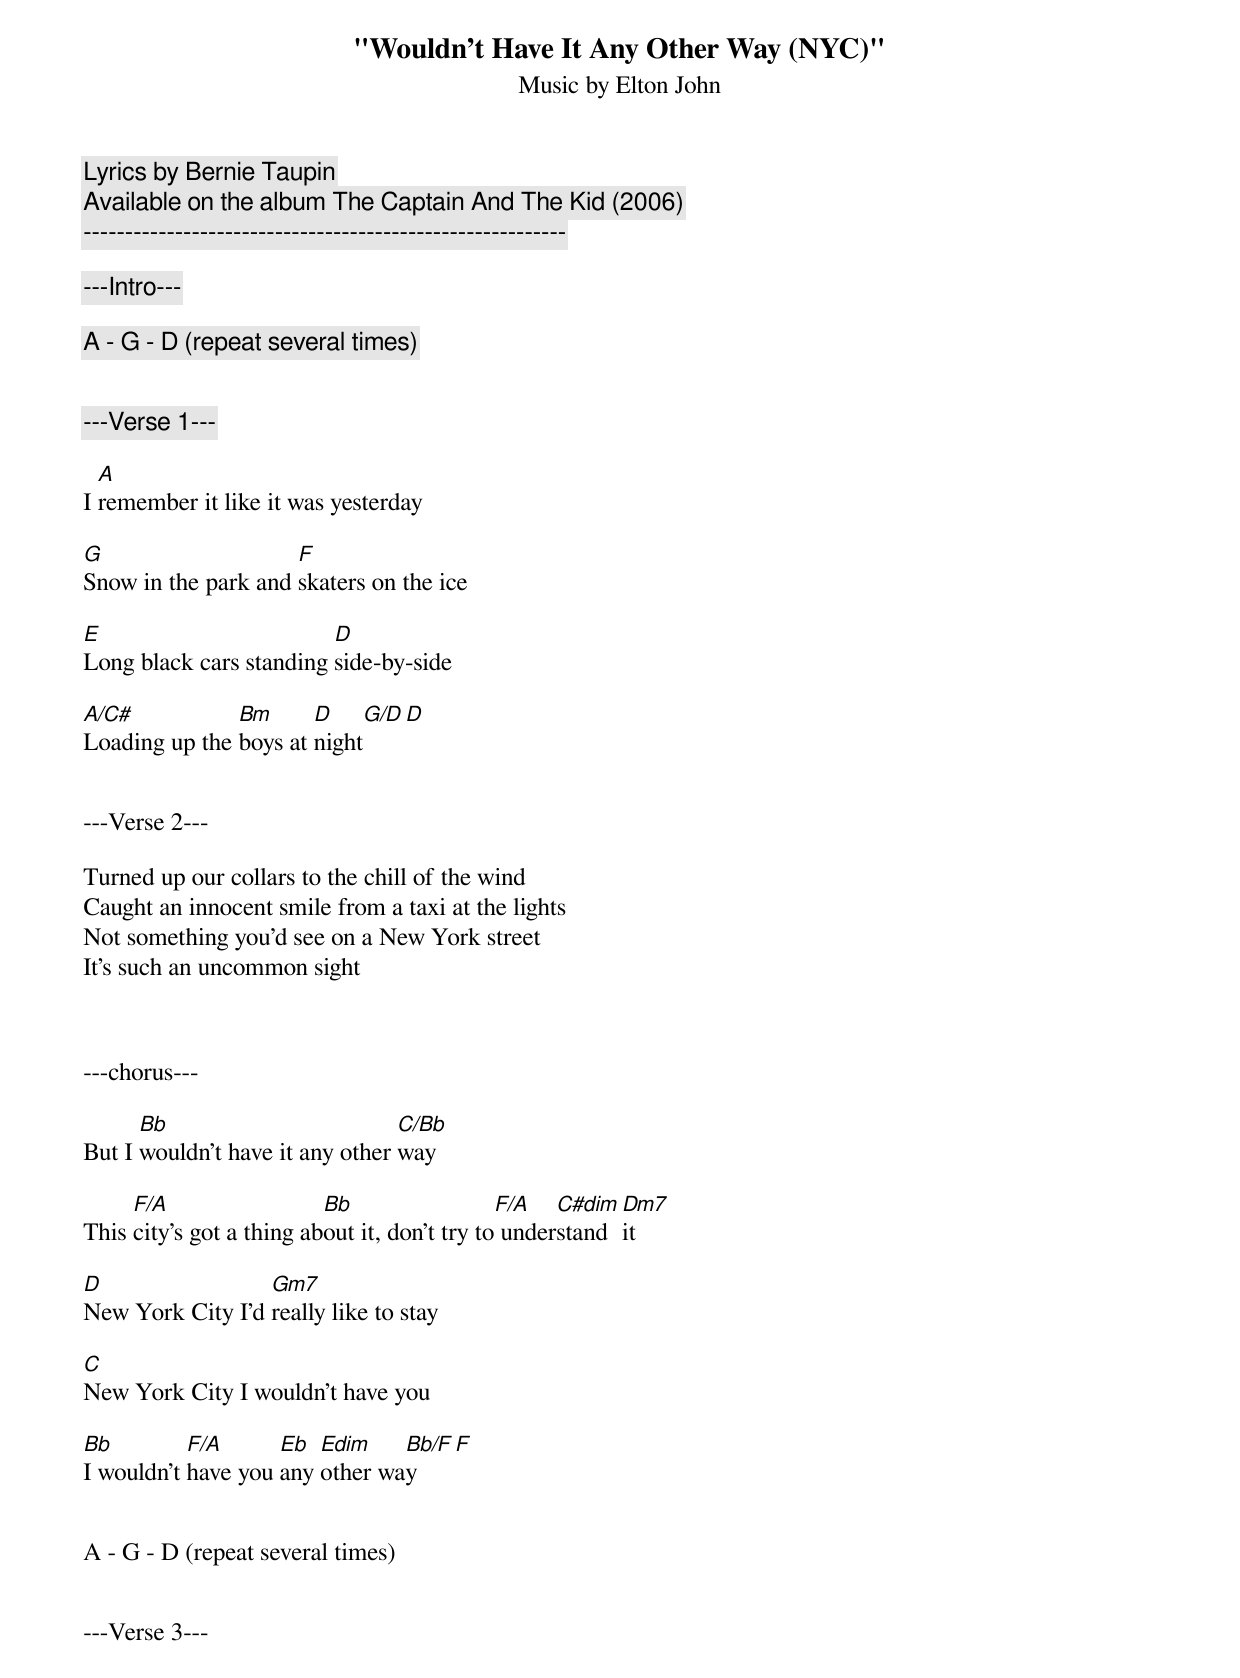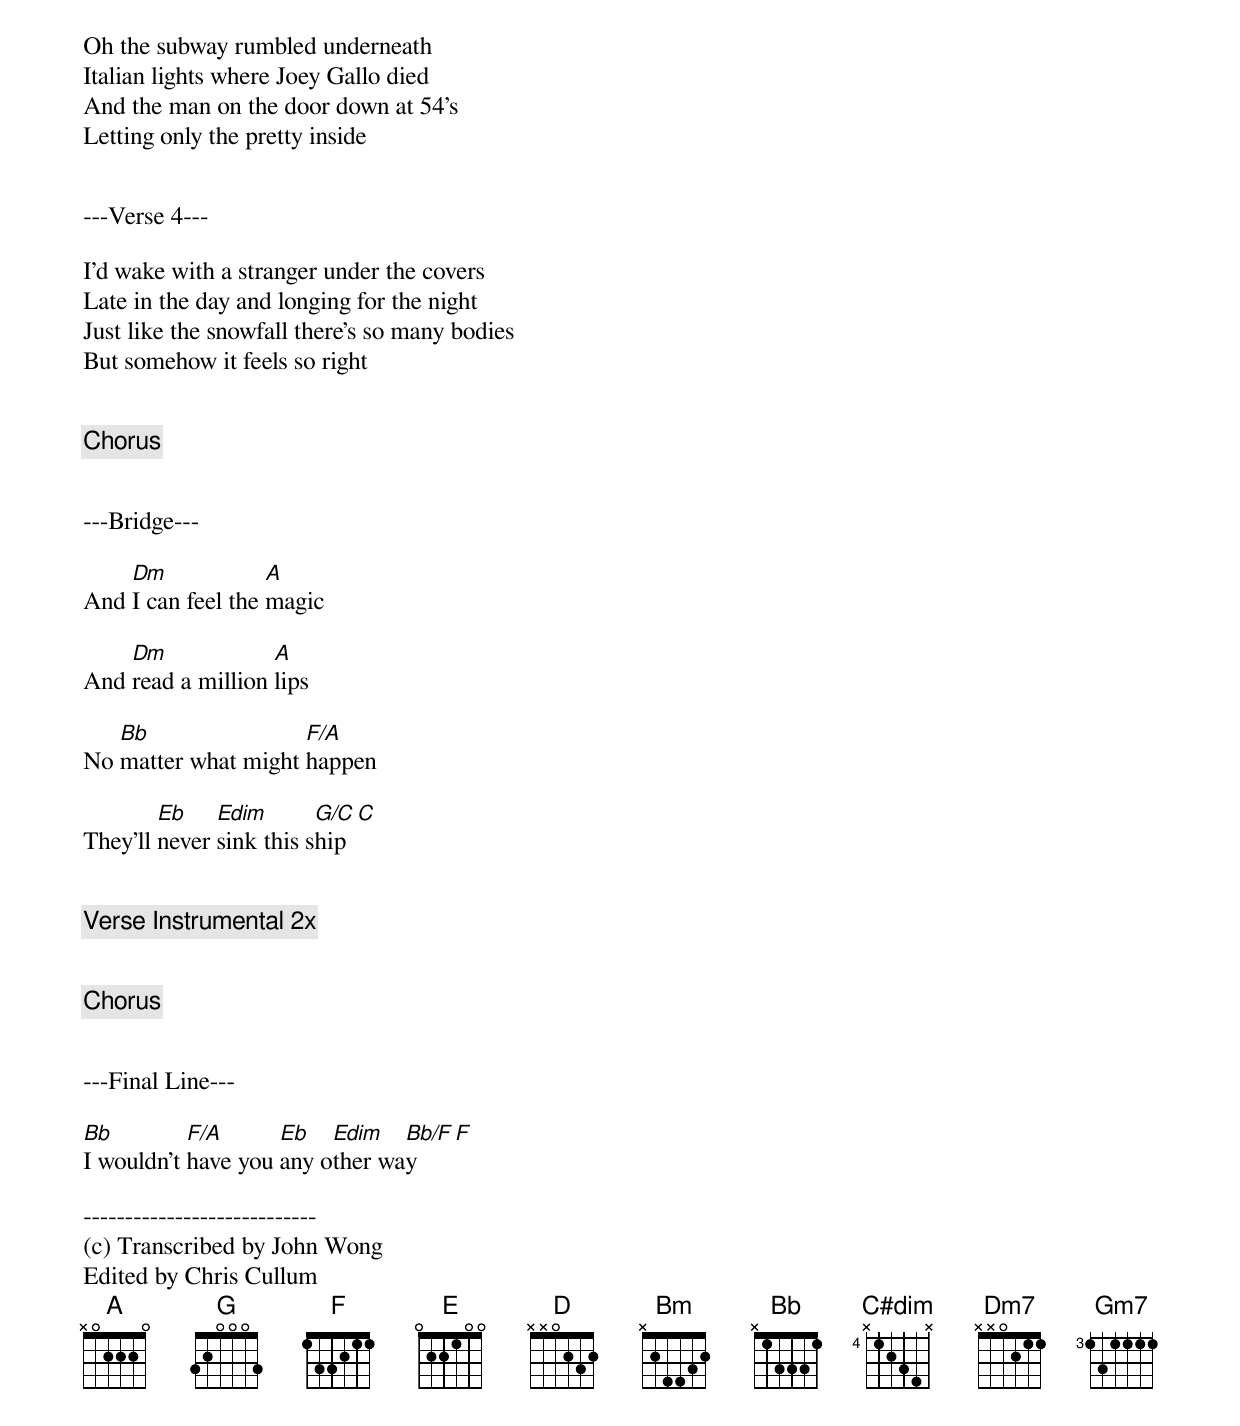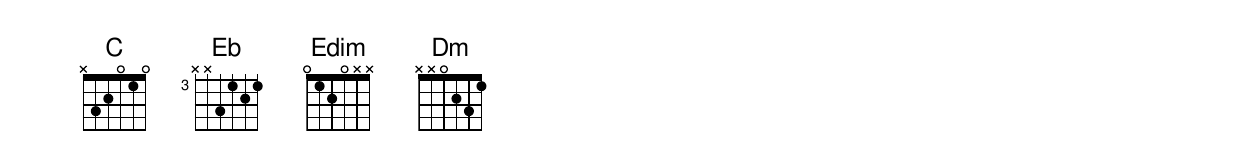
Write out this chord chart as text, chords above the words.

"Wouldn't Have It Any Other Way (NYC)"
Music by Elton John
Lyrics by Bernie Taupin
Available on the album The Captain And The Kid (2006)
----------------------------------------------------------

---Intro---

A - G - D (repeat several times)


---Verse 1---

  A
I remember it like it was yesterday

G		     F
Snow in the park and skaters on the ice

E		         D
Long black cars standing side-by-side

A/C#	       Bm      D     G/D    D
Loading up the boys at night


---Verse 2---

Turned up our collars to the chill of the wind
Caught an innocent smile from a taxi at the lights
Not something you'd see on a New York street
It's such an uncommon sight



---chorus---

      Bb			 C/Bb
But I wouldn't have it any other way

     F/A		  Bb		      F/A   C#dim Dm7
This city's got a thing about it, don't try to understand it

D                 Gm7
New York City I'd really like to stay

C
New York City I wouldn't have you

Bb	   F/A	    Eb  Edim    Bb/F    F
I wouldn't have you any other way


A - G - D (repeat several times)


---Verse 3---

Oh the subway rumbled underneath
Italian lights where Joey Gallo died
And the man on the door down at 54's
Letting only the pretty inside


---Verse 4---

I'd wake with a stranger under the covers
Late in the day and longing for the night
Just like the snowfall there's so many bodies
But somehow it feels so right


[Chorus]


---Bridge---

    Dm		   A
And I can feel the magic

    Dm		   A
And read a million lips

   Bb		     F/A
No matter what might happen

	Eb    Edim       G/C    C
They'll never sink this ship


[Verse Instrumental 2x]


[Chorus]


---Final Line---

Bb	   F/A	    Eb   Edim   Bb/F     F
I wouldn't have you any other way

----------------------------
(c) Transcribed by John Wong
Edited by Chris Cullum
